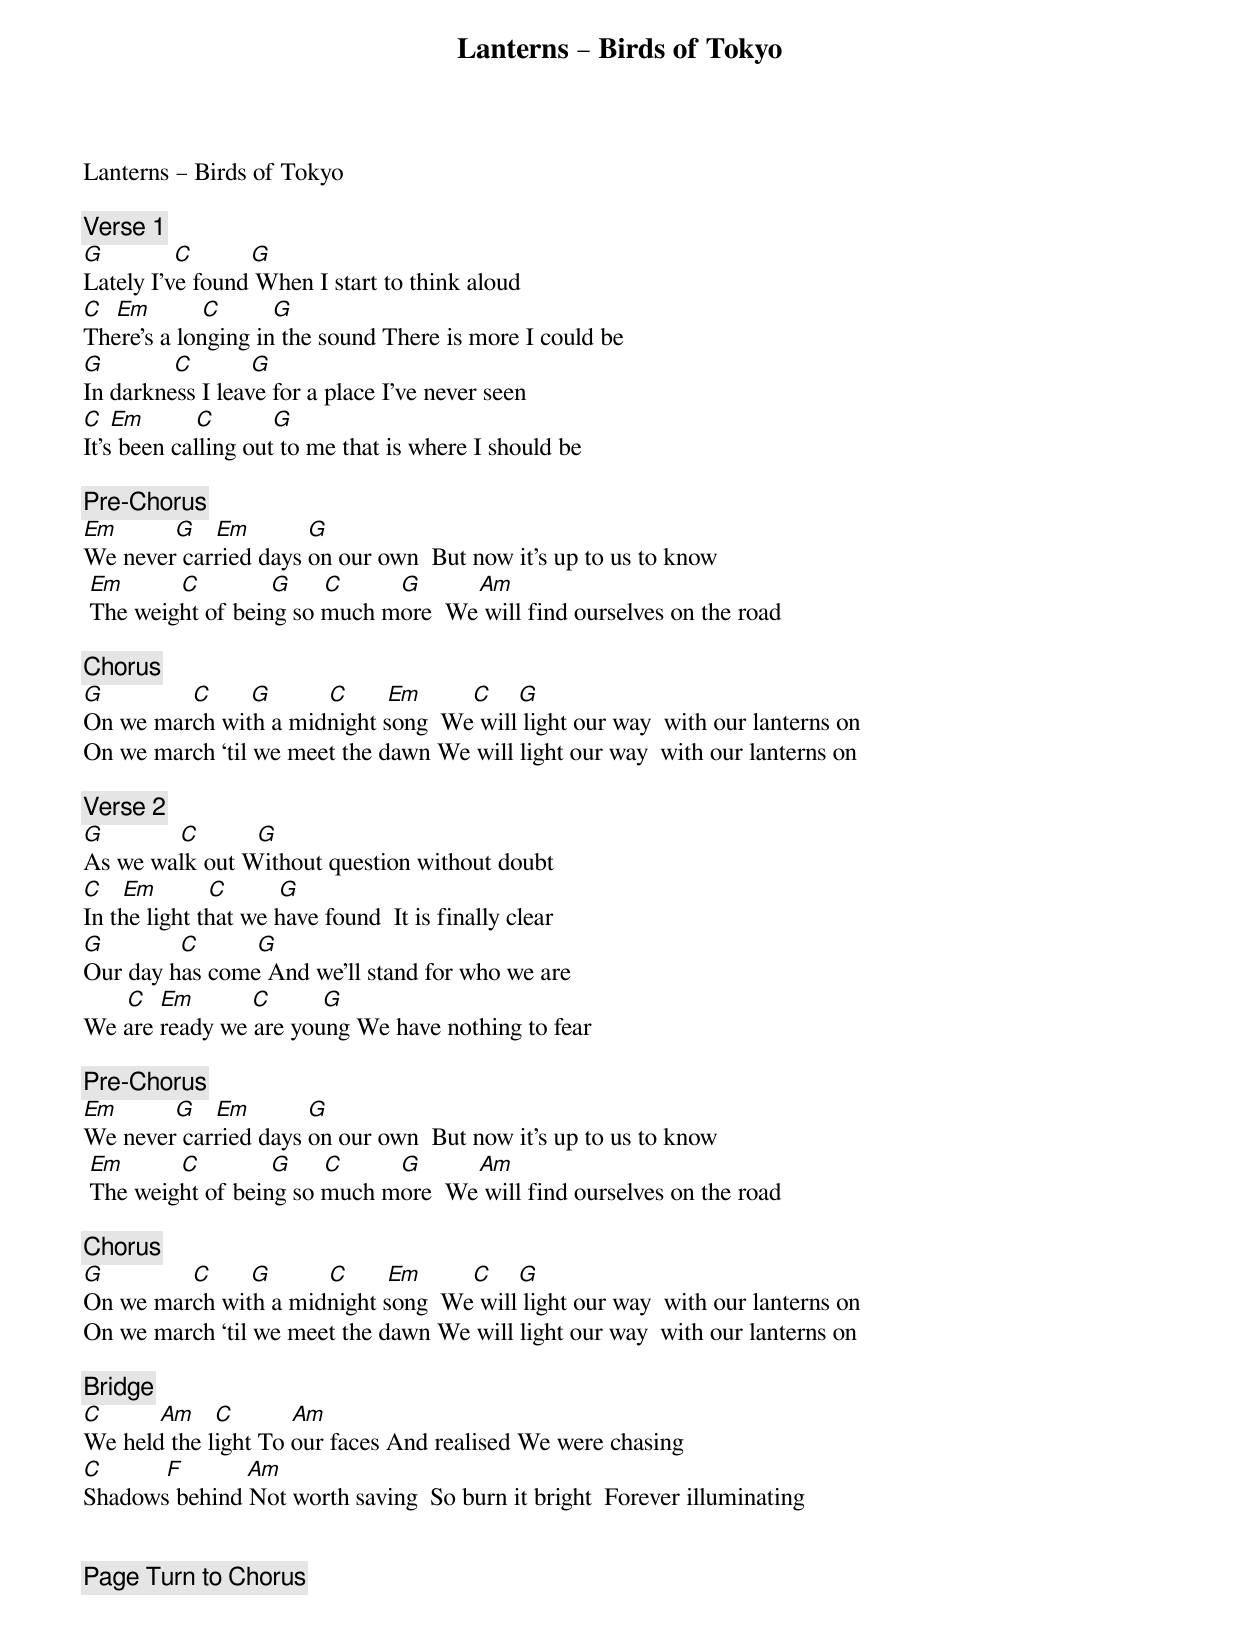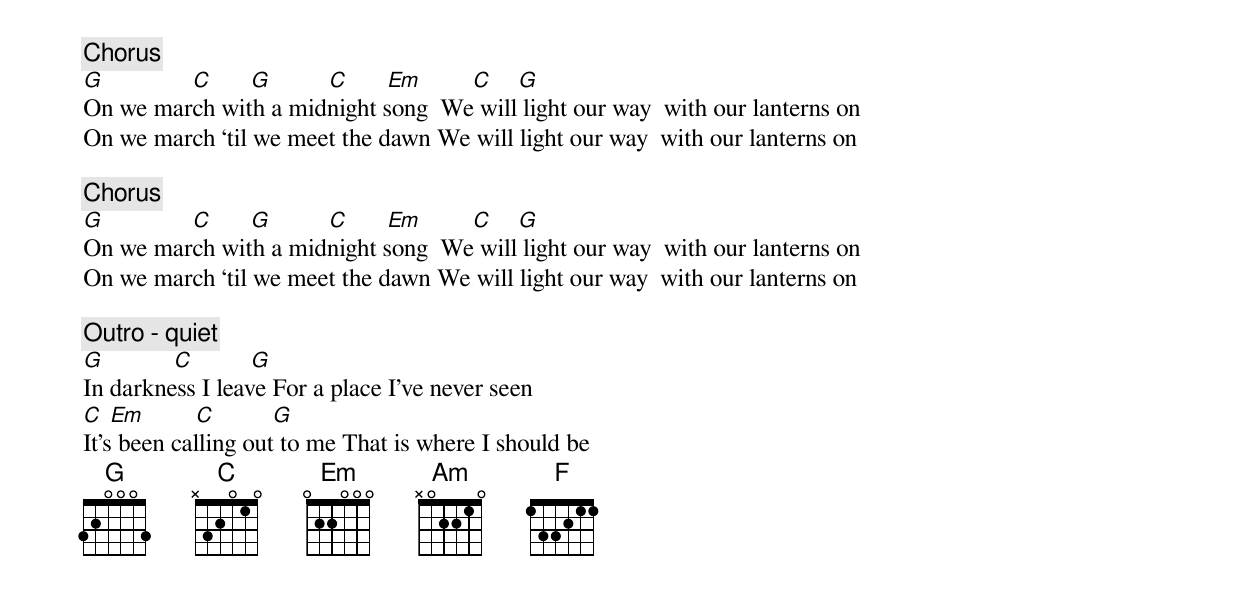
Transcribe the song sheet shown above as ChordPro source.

{title: Lanterns – Birds of Tokyo}
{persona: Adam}
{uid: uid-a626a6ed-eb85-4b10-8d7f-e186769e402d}
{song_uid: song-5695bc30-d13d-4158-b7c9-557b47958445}


Lanterns – Birds of Tokyo

{comment: Verse 1}
[G]       				[C]       		[G]
Lately I've found	When I start to think aloud
[C]		[Em]      		[C]       	[G]
There's a longing in the sound	There is more I could be
[G]       				[C]       		[G]
In darkness I leave	for a place I've never seen
[C]	[Em]      		[C]       		[G]
It's been calling out to me that is where I should be

{comment: Pre-Chorus}
[Em]      			[G]			[Em]      			[G]
We never carried days on our own		But now it's up to us to know
 [Em]      			[C]       	   [G]		   [C]       		[G]       		[Am]
 The weight of being so much more		We will find ourselves on the road

{comment: Chorus}
[G]       	   			[C]      [G]       		[C]	     [Em]      		[C]    [G]
On we march with a midnight song		We will light our way  with our lanterns on
On we march ‘til we meet the dawn	We will light our way  with our lanterns on

{comment: Verse 2}
[G]       					[C]       		[G]
As we walk out	Without question without doubt
[C]			[Em]      		[C]       	[G]
In the light that we have found 	It is finally clear
[G]       					[C]       		[G]
Our day has come	And we'll stand for who we are
      	[C]		[Em]      			[C]       	[G]
We are ready we are young	We have nothing to fear

{comment: Pre-Chorus}
[Em]      			[G]			[Em]      			[G]
We never carried days on our own		But now it's up to us to know
 [Em]      			[C]       	   [G]		   [C]       		[G]       		[Am]
 The weight of being so much more		We will find ourselves on the road

{comment: Chorus}
[G]       	   			[C]      [G]       		[C]	     [Em]      		[C]    [G]
On we march with a midnight song		We will light our way  with our lanterns on
On we march ‘til we meet the dawn	We will light our way  with our lanterns on

{comment: Bridge}
[C]       		[Am]			[C]       		[Am]
We held the light	To our faces	And realised	We were chasing
[C]       			[F]       			[Am]
Shadows behind Not worth saving  So burn it bright  Forever illuminating


{comment: Page Turn to Chorus}


{comment: Chorus}
[G]       	   			[C]      [G]       		[C]	     [Em]      		[C]    [G]
On we march with a midnight song		We will light our way  with our lanterns on
On we march ‘til we meet the dawn	We will light our way  with our lanterns on

{comment: Chorus}
[G]       	   			[C]      [G]       		[C]	     [Em]      		[C]    [G]
On we march with a midnight song		We will light our way  with our lanterns on
On we march ‘til we meet the dawn	We will light our way  with our lanterns on

{comment: Outro - quiet}
[G]       				[C]       		[G]
In darkness I leave	For a place I've never seen
[C]	[Em]      		[C]       		[G]
It's been calling out to me	That is where I should be
